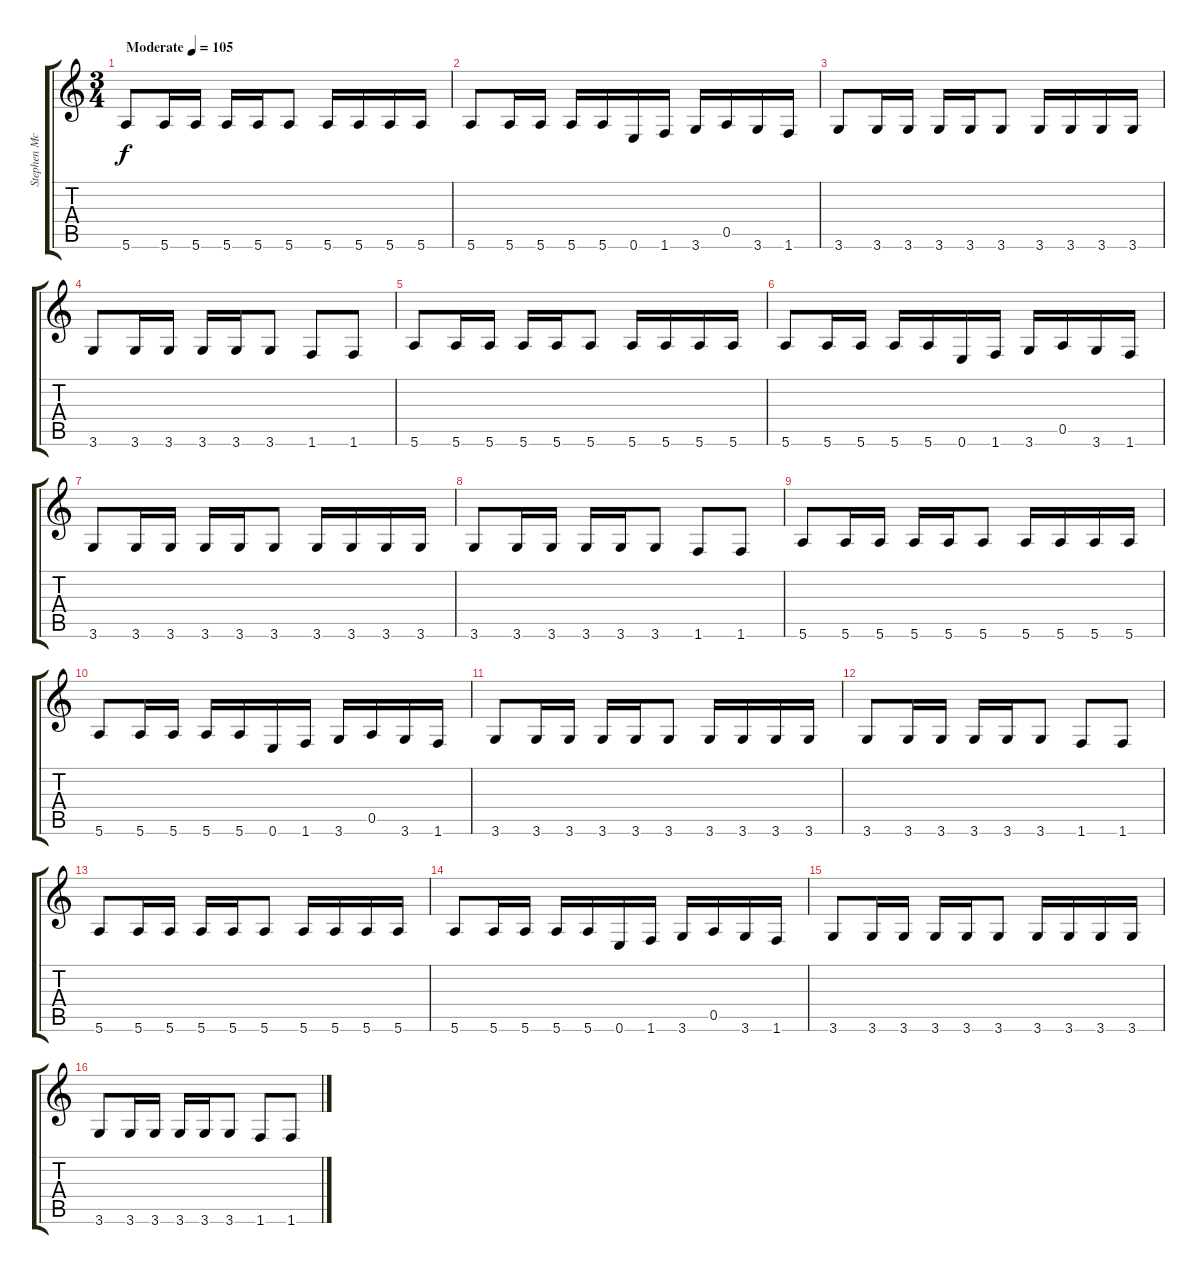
\track ("Stephen McBean - Guitar" "Stephen Mc") {instrument overdrivenguitar}
\staff {score tabs}
\tuning (E4 B3 G3 D3 A2 E2) {hide}
\ts (3 4)
\tempo (105 "Moderate")
\clef g2
\ks c
5.6.8{dy f instrument overdrivenguitar} 5.6.16 5.6.16 5.6.16 5.6.16 5.6.8 5.6.16 5.6.16 5.6.16 5.6.16 |
5.6.8 5.6.16 5.6.16 5.6.16 5.6.16 0.6.16 1.6.16 3.6.16 0.5.16 3.6.16 1.6.16 |
3.6.8 3.6.16 3.6.16 3.6.16 3.6.16 3.6.8 3.6.16 3.6.16 3.6.16 3.6.16 |
3.6.8 3.6.16 3.6.16 3.6.16 3.6.16 3.6.8 1.6.8 1.6.8 |
5.6.8 5.6.16 5.6.16 5.6.16 5.6.16 5.6.8 5.6.16 5.6.16 5.6.16 5.6.16 |
5.6.8 5.6.16 5.6.16 5.6.16 5.6.16 0.6.16 1.6.16 3.6.16 0.5.16 3.6.16 1.6.16 |
3.6.8 3.6.16 3.6.16 3.6.16 3.6.16 3.6.8 3.6.16 3.6.16 3.6.16 3.6.16 |
3.6.8 3.6.16 3.6.16 3.6.16 3.6.16 3.6.8 1.6.8 1.6.8 |
5.6.8 5.6.16 5.6.16 5.6.16 5.6.16 5.6.8 5.6.16 5.6.16 5.6.16 5.6.16 |
5.6.8 5.6.16 5.6.16 5.6.16 5.6.16 0.6.16 1.6.16 3.6.16 0.5.16 3.6.16 1.6.16 |
3.6.8 3.6.16 3.6.16 3.6.16 3.6.16 3.6.8 3.6.16 3.6.16 3.6.16 3.6.16 |
3.6.8 3.6.16 3.6.16 3.6.16 3.6.16 3.6.8 1.6.8 1.6.8 |
5.6.8 5.6.16 5.6.16 5.6.16 5.6.16 5.6.8 5.6.16 5.6.16 5.6.16 5.6.16 |
5.6.8 5.6.16 5.6.16 5.6.16 5.6.16 0.6.16 1.6.16 3.6.16 0.5.16 3.6.16 1.6.16 |
3.6.8 3.6.16 3.6.16 3.6.16 3.6.16 3.6.8 3.6.16 3.6.16 3.6.16 3.6.16 |
3.6.8 3.6.16 3.6.16 3.6.16 3.6.16 3.6.8 1.6.8 1.6.8
